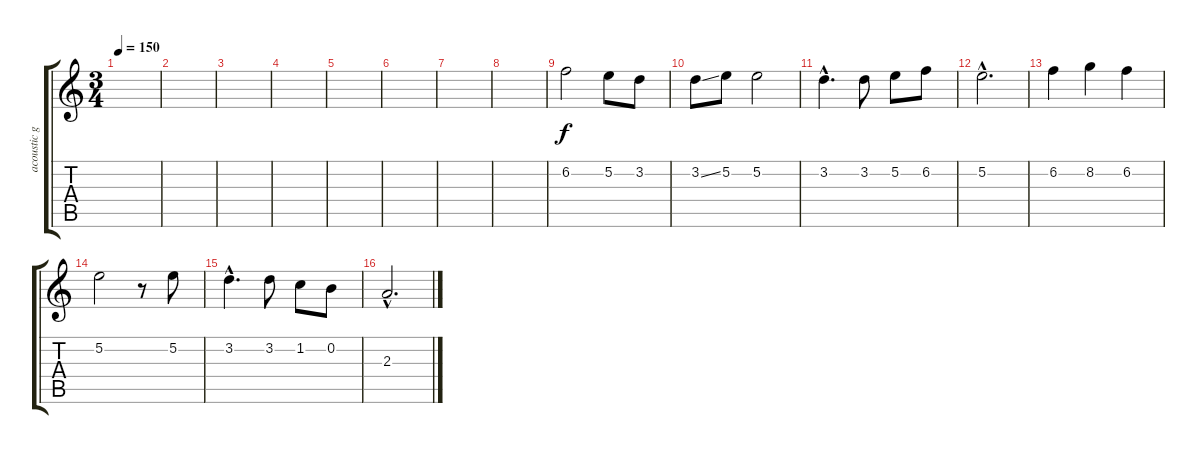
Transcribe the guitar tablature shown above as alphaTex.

\track ("acoustic guitar solo" "acoustic g") {instrument acousticguitarnylon}
\staff {score tabs}
\tuning (E4 B3 G3 D3 A2 E2) {hide}
\ts (3 4)
\tempo 150
\clef g2
\ks c
|
|
|
|
|
|
|
|
6.2.2 5.2.8 3.2.8 |
3.2{ss}.8 5.2.8 5.2.2 |
3.2{hac}.4{d} 3.2.8 5.2.8 6.2.8 |
5.2{hac}.2{d} |
6.2.4 8.2.4 6.2.4 |
5.2.2 r.8 5.2.8 |
3.2{hac}.4{d} 3.2.8 1.2.8 0.2.8 |
2.3{hac}.2{d}
